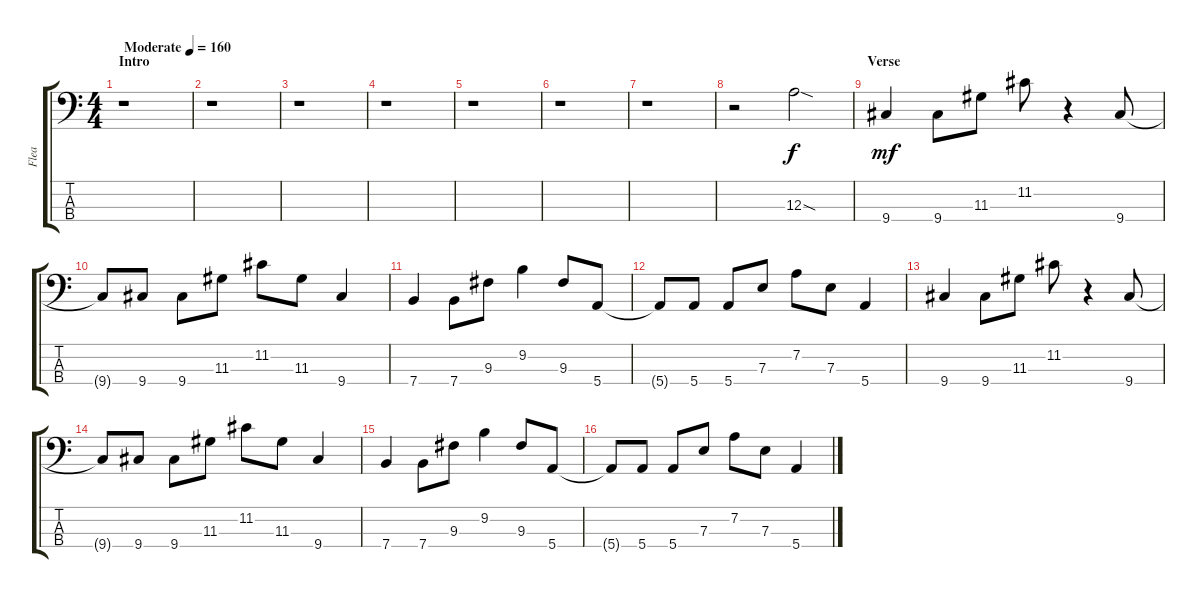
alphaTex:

\track ("Flea" "Flea") {instrument electricbassfinger}
\staff {score tabs}
\tuning (G2 D2 A1 E1) {hide}
\ts (4 4)
\section ("" "Intro")
\tempo (160 "Moderate")
\clef f4
\ks c
r.1{dy f instrument electricbassfinger} |
r.1 |
r.1 |
r.1 |
r.1 |
r.1 |
r.1 |
r.2 12.3{sod}.2 |
\section ("" "Verse")
9.4.4{dy mf} 9.4.8 11.3.8 11.2.8 r.4 9.4.8 |
9.4{t}.8 9.4.8 9.4.8 11.3.8 11.2.8 11.3.8 9.4.4 |
7.4.4 7.4.8 9.3.8 9.2.4 9.3.8 5.4.8 |
5.4{t}.8 5.4.8 5.4.8 7.3.8 7.2.8 7.3.8 5.4.4 |
9.4.4 9.4.8 11.3.8 11.2.8 r.4 9.4.8 |
9.4{t}.8 9.4.8 9.4.8 11.3.8 11.2.8 11.3.8 9.4.4 |
7.4.4 7.4.8 9.3.8 9.2.4 9.3.8 5.4.8 |
5.4{t}.8 5.4.8 5.4.8 7.3.8 7.2.8 7.3.8 5.4.4
